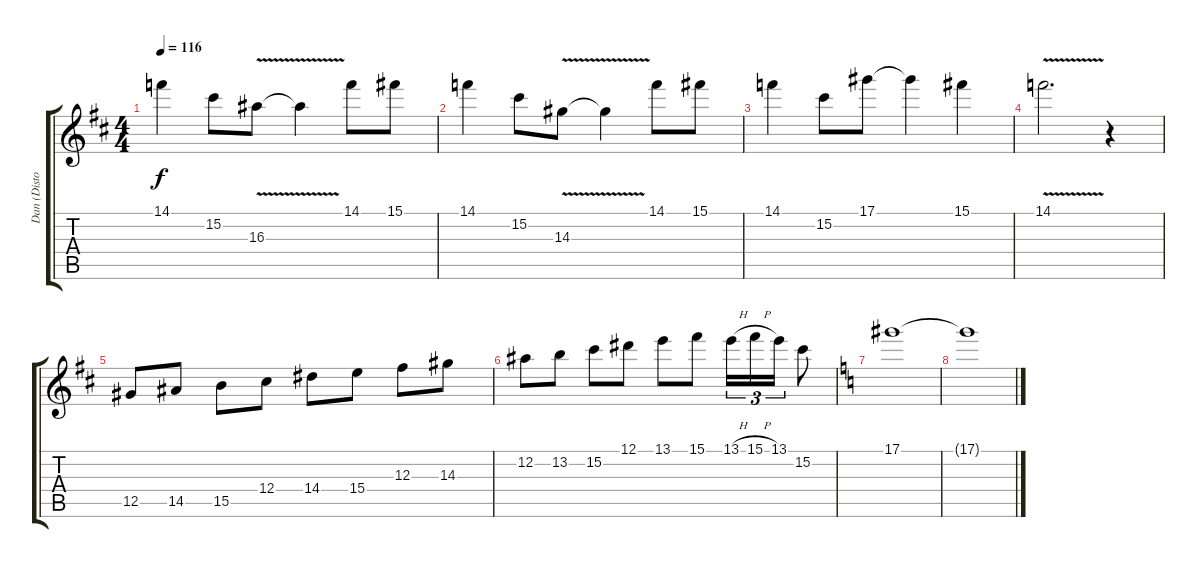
\track ("Dan (Distortion)" "Dan (Disto") {instrument distortionguitar}
\staff {score tabs}
\tuning (Eb4 Bb3 Gb3 Db3 Ab2 Eb2) {hide}
\ts (4 4)
\tempo 116
\clef g2
\ks d
14.1.4{dy f} 15.2.8 16.3{v}.8 16.3{t}.4 14.1.8 15.1.8 |
14.1.4 15.2.8 14.3{v}.8 14.3{t}.4 14.1.8 15.1.8 |
14.1.4 15.2.8 17.1.8 17.1{t}.4 15.1.4 |
14.1{v}.2{d} r.4 |
12.5.8 14.5.8 15.5.8 12.4.8 14.4.8 15.4.8 12.3.8 14.3.8 |
12.2.8 13.2.8 15.2.8 12.1.8 13.1.8 15.1.8 13.1{h}.16{tu (3 2)} 15.1{h}.16{tu (3 2)} 13.1.16{tu (3 2)} 15.2.8 |
\ks c
17.1.1 |
17.1{t}.1
